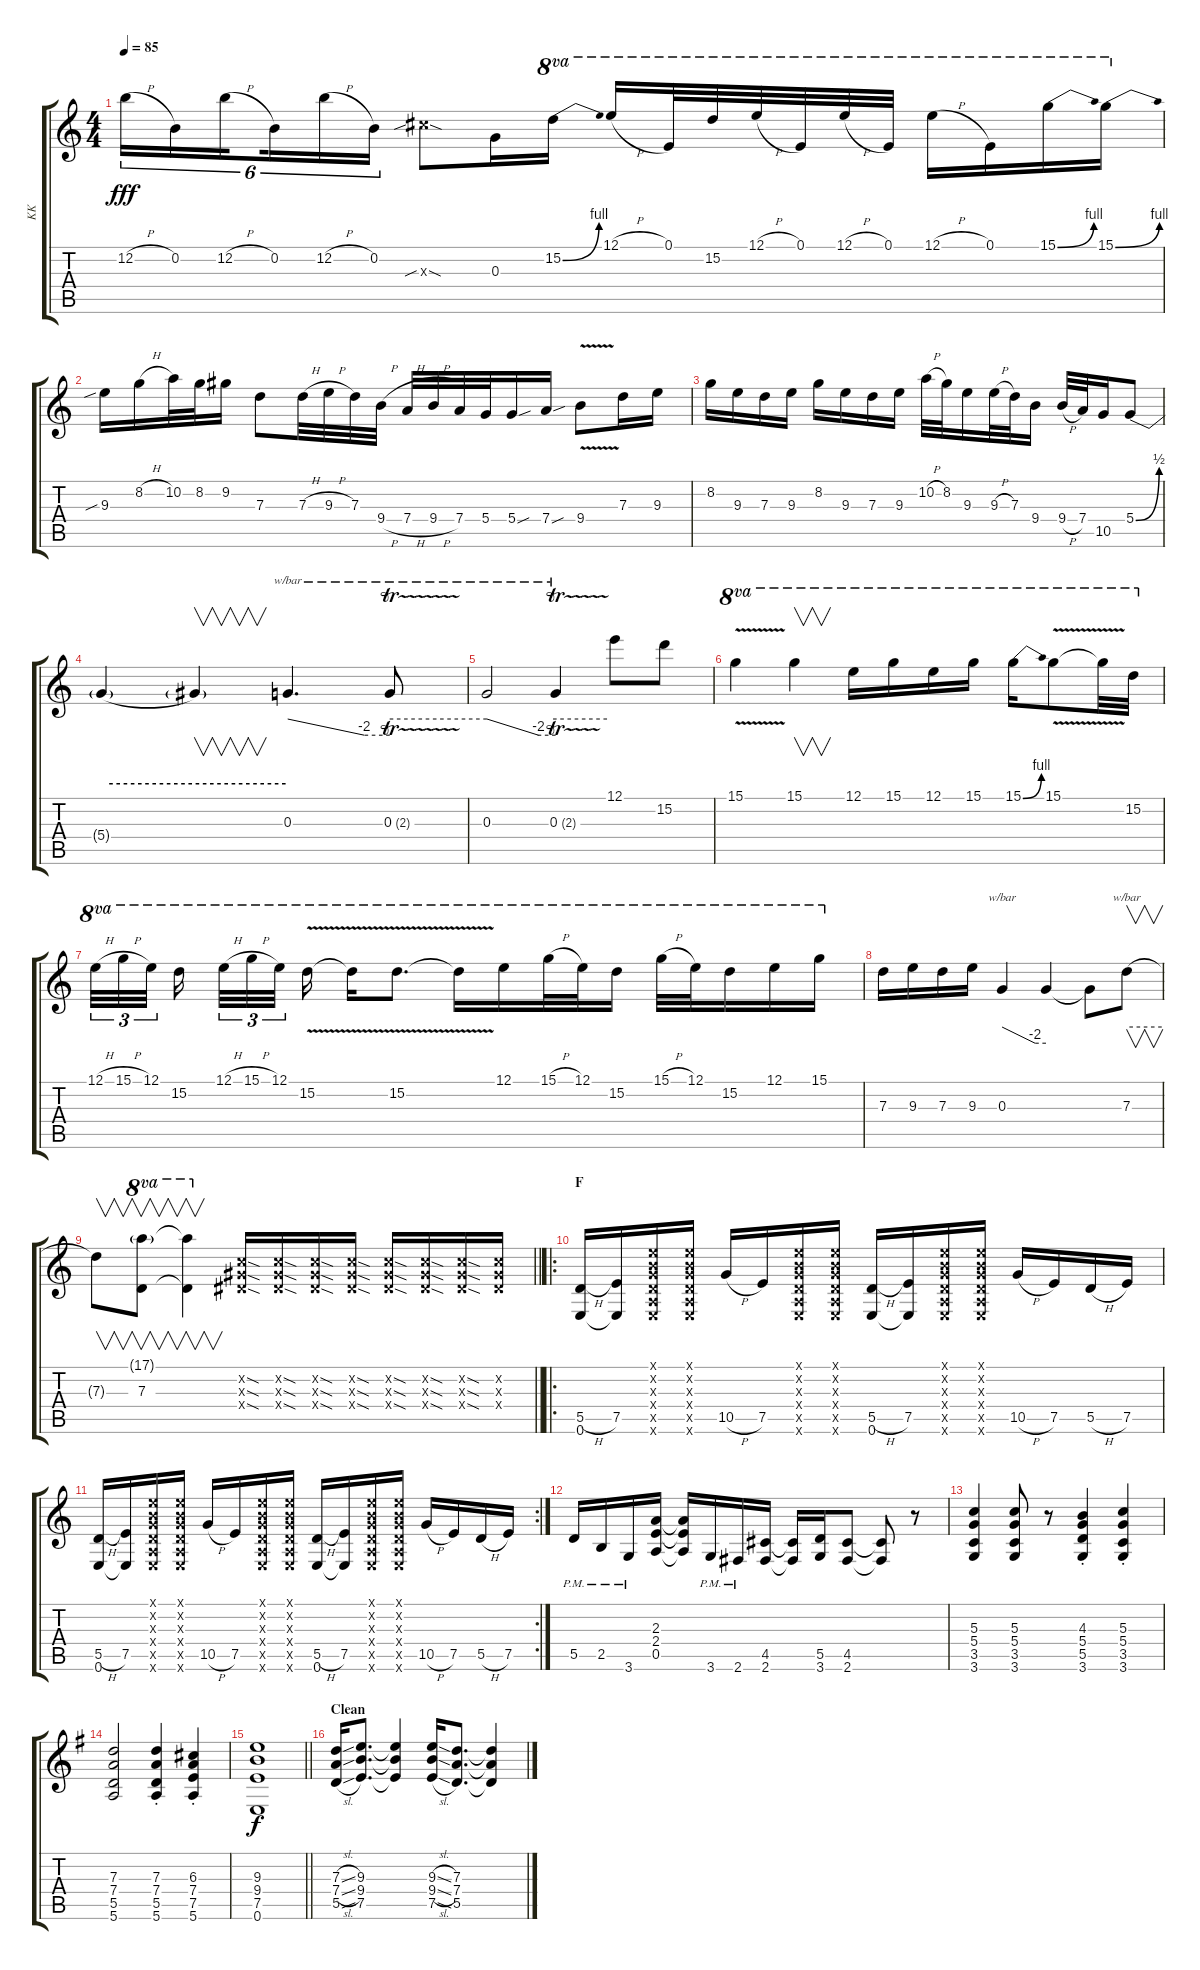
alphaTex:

\track ("KK" "KK") {instrument distortionguitar}
\staff {score tabs}
\tuning (E4 B3 G3 D3 A2 E2) {hide}
\ts (4 4)
\tempo 85
\clef g2
\ks c
12.2{h}.16{tu (6 4) dy fff} 0.2.16{tu (6 4)} 12.2{h}.16{tu (6 4) beam splitsecondary} 0.2.16{tu (6 4)} 12.2{h}.16{tu (6 4)} 0.2.16{tu (6 4)} 6.3{sib sod x}.8 0.3.16 15.2{be (bend 0 0 60 4)}.16{ot 8va} 12.1{h}.16{ot 8va} 0.1.32{ot 8va} 15.2.32{ot 8va} 12.1{h}.32{ot 8va} 0.1.32{ot 8va} 12.1{h}.32{ot 8va} 0.1.32{ot 8va} 12.1{h}.16{ot 8va} 0.1.16{ot 8va} 15.1{be (bend 0 0 60 4)}.16{ot 8va} 15.1{be (bend 0 0 60 4)}.16{ot 8va} |
9.3{sib}.16 8.2{h}.16 10.2.32 8.2.32 9.2.16 7.3.8 7.3{h}.32 9.3{h}.32 7.3.32 9.4{h}.32 7.4{h}.32 9.4{h}.32 7.4.32 5.4.32 5.4{sou}.16 7.4{sou}.16 9.4{v}.8 7.3.16 9.3.16 |
8.2.16 9.3.16 7.3.16 9.3.16 8.2.16 9.3.16 7.3.16 9.3.16 10.2{h}.32 8.2.32 9.3.16 9.3{h}.32 7.3.32 9.4.16 9.4{h}.32 7.4.32 10.5.16 5.4{be (bend 0 0 60 2)}.8 |
5.4{be (hold 0 2 60 2) t}.4 5.4{t}.4{v} 0.3.4{d tbe (custom default 0 0 45 -8 60 -8)} 0.3{tr (2 32)}.8{tbe (hold default 0 0 60 0)} |
0.3.2{tbe (custom default 0 0 45 -8 60 -8)} 0.3{tr (2 32)}.4{tbe (hold default 0 0 60 0)} 12.1.8 15.2.8 |
15.1{v}.4{ot 8va} 15.1.4{v ot 8va} 12.1.16{ot 8va} 15.1.16{ot 8va} 12.1.16{ot 8va} 15.1.16{ot 8va} 15.1{be (bend 0 0 60 4)}.16{ot 8va} 15.1{v}.8{ot 8va} 15.1{t}.32{ot 8va} 15.2.32{ot 8va} |
12.1{h}.32{tu (3 2) ot 8va} 15.1{h}.32{tu (3 2) ot 8va} 12.1.32{tu (3 2) ot 8va beam splitsecondary} 15.2.16{ot 8va beam splitsecondary} 12.1{h}.32{tu (3 2) ot 8va} 15.1{h}.32{tu (3 2) ot 8va} 12.1.32{tu (3 2) ot 8va beam splitsecondary} 15.2{v}.16{ot 8va} 15.2{t}.16{ot 8va} 15.2{v}.8{d ot 8va} 15.2{v t}.16{ot 8va} 12.1.16{ot 8va} 15.1{h}.32{ot 8va} 12.1.32{ot 8va} 15.2.16{ot 8va} 15.1{h}.32{ot 8va} 12.1.32{ot 8va} 15.2.16{ot 8va} 12.1.16{ot 8va} 15.1.16{ot 8va} |
7.3.16 9.3.16 7.3.16 9.3.16 0.3.4{tbe (custom default 0 0 45 -8 60 -8)} 0.3{t}.4 0.3{t}.8 7.3.8{v tbe (hold default 0 0 60 0)} |
\barLineRight lightlight
7.3{t}.8{v} (17.1{g} 7.3).8{v ot 8va} (17.1{t} 7.3{t}).4{v ot 8va} (1.2{sod x} 1.3{sod x} 1.4{sod x}).16 (1.2{sod x} 1.3{sod x} 1.4{sod x}).16 (1.2{sod x} 1.3{sod x} 1.4{sod x}).16 (1.2{sod x} 1.3{sod x} 1.4{sod x}).16 (1.2{sod x} 1.3{sod x} 1.4{sod x}).16 (1.2{sod x} 1.3{sod x} 1.4{sod x}).16 (1.2{sod x} 1.3{sod x} 1.4{sod x}).16 (1.2{x} 1.3{x} 1.4{x}).16 |
\ro
\section ("" "F")
(5.5{h} 0.6).16 (7.5 0.6{t}).16 (0.1{x} 0.2{x} 0.3{x} 0.4{x} 0.5{x} 0.6{x}).16 (0.1{x} 0.2{x} 0.3{x} 0.4{x} 0.5{x} 0.6{x}).16 10.5{h}.16 7.5.16 (0.1{x} 0.2{x} 0.3{x} 0.4{x} 0.5{x} 0.6{x}).16 (0.1{x} 0.2{x} 0.3{x} 0.4{x} 0.5{x} 0.6{x}).16 (5.5{h} 0.6).16 (7.5 0.6{t}).16 (0.1{x} 0.2{x} 0.3{x} 0.4{x} 0.5{x} 0.6{x}).16 (0.1{x} 0.2{x} 0.3{x} 0.4{x} 0.5{x} 0.6{x}).16 10.5{h}.16 7.5.16 5.5{h}.16 7.5.16 |
\rc 2
(5.5{h} 0.6).16 (7.5 0.6{t}).16 (0.1{x} 0.2{x} 0.3{x} 0.4{x} 0.5{x} 0.6{x}).16 (0.1{x} 0.2{x} 0.3{x} 0.4{x} 0.5{x} 0.6{x}).16 10.5{h}.16 7.5.16 (0.1{x} 0.2{x} 0.3{x} 0.4{x} 0.5{x} 0.6{x}).16 (0.1{x} 0.2{x} 0.3{x} 0.4{x} 0.5{x} 0.6{x}).16 (5.5{h} 0.6).16 (7.5 0.6{t}).16 (0.1{x} 0.2{x} 0.3{x} 0.4{x} 0.5{x} 0.6{x}).16 (0.1{x} 0.2{x} 0.3{x} 0.4{x} 0.5{x} 0.6{x}).16 10.5{h}.16 7.5.16 5.5{h}.16 7.5.16 |
5.5{pm}.16 2.5{pm}.16 3.6{pm}.16 (2.3 2.4 0.5).16 (2.3{t} 2.4{t} 0.5{t}).16 3.6{pm}.16 2.6{pm}.16 (4.5 2.6).16 (4.5{t} 2.6{t}).16 (5.5 3.6).16 (4.5 2.6).8 (4.5{t} 2.6{t}).8 r.8 |
(5.3 5.4 3.5 3.6).4 (5.3 5.4 3.5 3.6).8 r.8 (4.3{st} 5.4{st} 5.5{st} 3.6{st}).4 (5.3{st} 5.4{st} 3.5{st} 3.6{st}).4 |
\ks g
(7.3 7.4 5.5 5.6).2 (7.3{st} 7.4{st} 5.5{st} 5.6{st}).4 (6.3{st} 7.4{st} 7.5{st} 5.6{st}).4 |
\barLineRight lightlight
(9.3 9.4 7.5 0.6).1{dy f} |
\section ("" "Clean")
(7.3{sl} 7.4{sl} 5.5{sl}).16{instrument distortionguitar} (9.3 9.4 7.5).8{d} (9.3{t} 9.4{t} 7.5{t}).4 (9.3{sl} 9.4{sl} 7.5{sl}).16 (7.3 7.4 5.5).8{d} (7.3{t} 7.4{t} 5.5{t}).4
